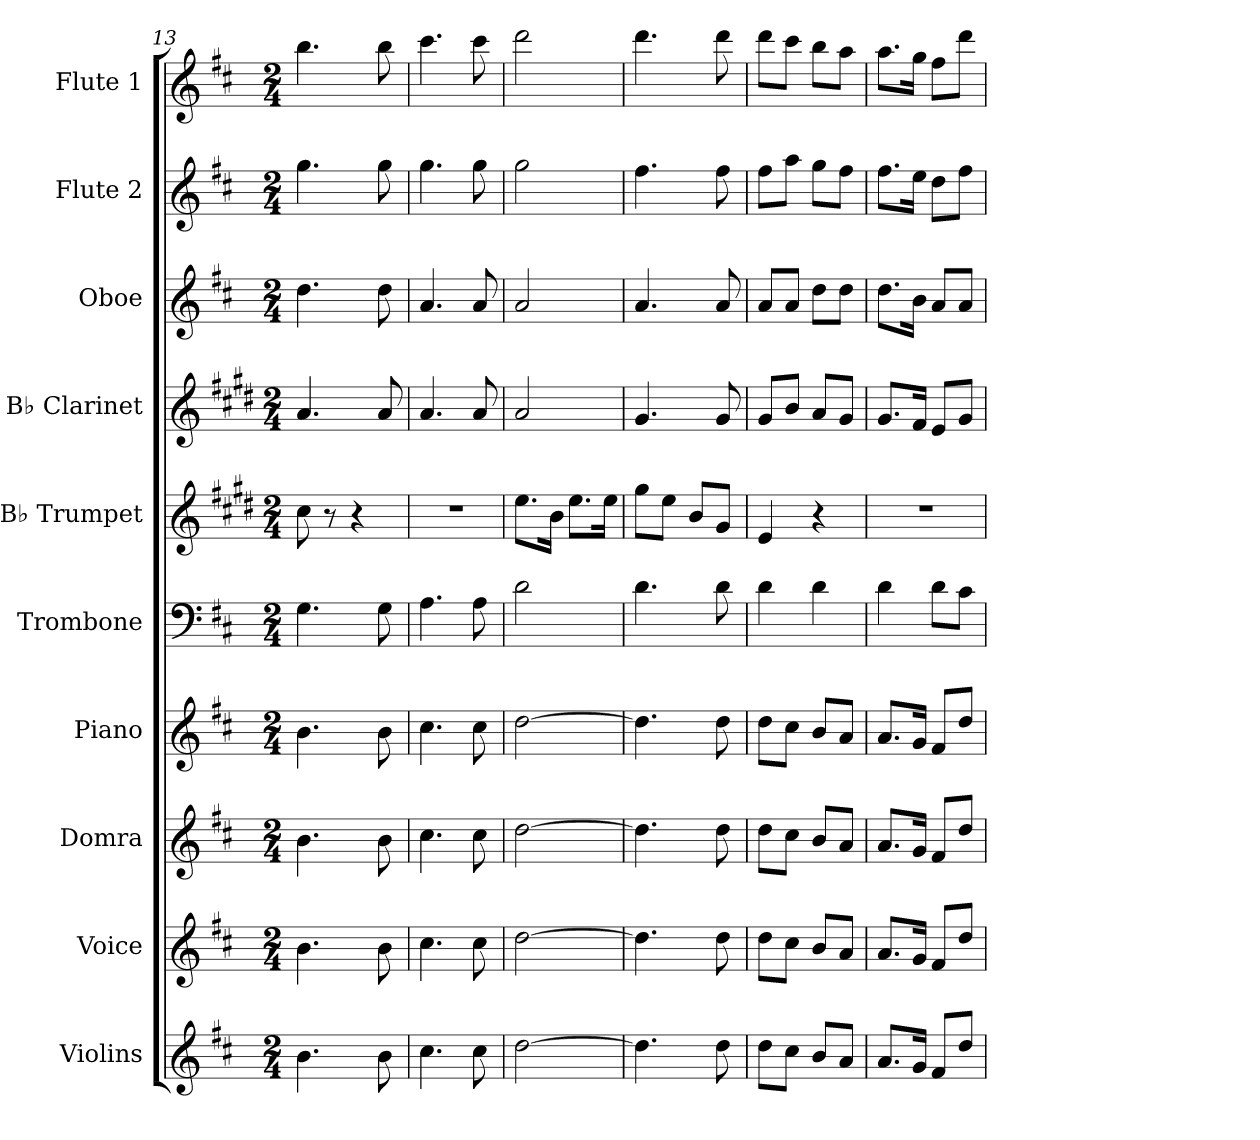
**kern	**kern	**kern	**kern	**kern	**kern	**kern	**kern	**kern	**kern
*part10	*part9	*part8	*part7	*part6	*part5	*part4	*part3	*part2	*part1
*staff10	*staff9	*staff8	*staff7	*staff6	*staff5	*staff4	*staff3	*staff2	*staff1
*I"Violins	*I"Voice	*I"Domra	*I"Piano	*I"Trombone	*I"B♭ Trumpet	*I"B♭ Clarinet	*I"Oboe	*I"Flute 2	*I"Flute 1
*I'Vlns.	*I'Vo.	*I'Dom.	*I'Pno.	*I'Tbn.	*I'B♭ Tpt.	*I'B♭ Cl.	*I'Ob.	*I'Fl. 2	*I'Fl. 1
*clefG2	*clefG2	*clefG2	*clefG2	*clefF4	*clefG2	*clefG2	*clefG2	*clefG2	*clefG2
*	*	*	*	*	*ITrd1c2	*ITrd1c2	*	*	*
*k[f#c#]	*k[f#c#]	*k[f#c#]	*k[f#c#]	*k[f#c#]	*k[f#c#]	*k[f#c#]	*k[f#c#]	*k[f#c#]	*k[f#c#]
*M2/4	*M2/4	*M2/4	*M2/4	*M2/4	*M2/4	*M2/4	*M2/4	*M2/4	*M2/4
=13	=13	=13	=13	=13	=13	=13	=13	=13	=13
4.b\	4.b\	4.b\	4.b\	4.G\	8b\	4.g/	4.dd\	4.gg\	4.bb\
.	.	.	.	.	8r	.	.	.	.
.	.	.	.	.	4r	.	.	.	.
8b\	8b\	8b\	8b\	8G\	.	8g/	8dd\	8gg\	8bb\
=14	=14	=14	=14	=14	=14	=14	=14	=14	=14
4.cc#\	4.cc#\	4.cc#\	4.cc#\	4.A\	2r	4.g/	4.a/	4.gg\	4.ccc#\
8cc#\	8cc#\	8cc#\	8cc#\	8A\	.	8g/	8a/	8gg\	8ccc#\
=15	=15	=15	=15	=15	=15	=15	=15	=15	=15
[2dd\	[2dd\	[2dd\	[2dd\	2d\	8.dd\L	2g/	2a/	2gg\	2ddd\
.	.	.	.	.	16a\Jk	.	.	.	.
.	.	.	.	.	8.dd\L	.	.	.	.
.	.	.	.	.	16dd\Jk	.	.	.	.
=16	=16	=16	=16	=16	=16	=16	=16	=16	=16
4.dd\]	4.dd\]	4.dd\]	4.dd\]	4.d\	8ff#\L	4.f#/	4.a/	4.ff#\	4.ddd\
.	.	.	.	.	8dd\J	.	.	.	.
.	.	.	.	.	8a/L	.	.	.	.
8dd\	8dd\	8dd\	8dd\	8d\	8f#/J	8f#/	8a/	8ff#\	8ddd\
!!LO:PB:g=z
=17	=17	=17	=17	=17	=17	=17	=17	=17	=17
8dd\L	8dd\L	8dd\L	8dd\L	4d\	4d/	8f#/L	8a/L	8ff#\L	8ddd\L
8cc#\J	8cc#\J	8cc#\J	8cc#\J	.	.	8a/J	8a/J	8aa\J	8ccc#\J
8b/L	8b/L	8b/L	8b/L	4d\	4r	8g/L	8dd\L	8gg\L	8bb\L
8a/J	8a/J	8a/J	8a/J	.	.	8f#/J	8dd\J	8ff#\J	8aa\J
=18	=18	=18	=18	=18	=18	=18	=18	=18	=18
8.a/L	8.a/L	8.a/L	8.a/L	4d\	2r	8.f#/L	8.dd\L	8.ff#\L	8.aa\L
16g/Jk	16g/Jk	16g/Jk	16g/Jk	.	.	16e/Jk	16b\Jk	16ee\Jk	16gg\Jk
8f#/L	8f#/L	8f#/L	8f#/L	8d\L	.	8d/L	8a/L	8dd\L	8ff#\L
8dd/J	8dd/J	8dd/J	8dd/J	8c#\J	.	8f#/J	8a/J	8ff#\J	8ddd\J
=	=	=	=	=	=	=	=	=	=
*-	*-	*-	*-	*-	*-	*-	*-	*-	*-
